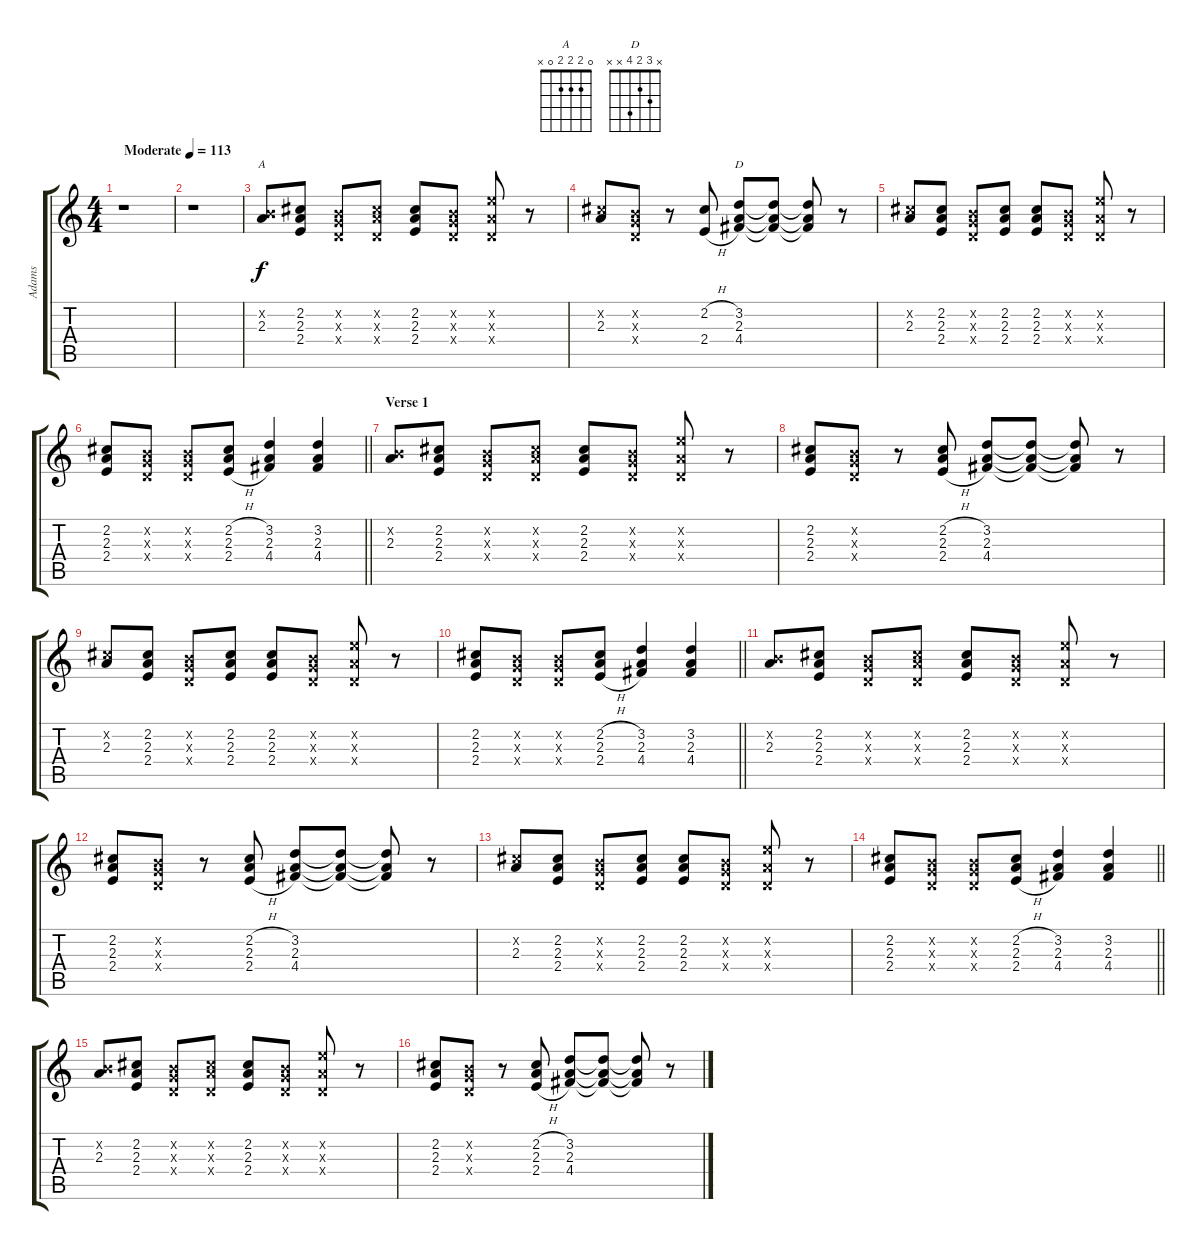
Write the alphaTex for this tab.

\track ("Adams" "Adams") {instrument overdrivenguitar}
\staff {score tabs}
\tuning (E4 B3 G3 D3 A2 E2) {hide}
\chord ("A" 0 2 2 2 0 x)
\chord ("D" x 3 2 4 x x)
\ts (4 4)
\tempo (113 "Moderate")
\clef g2
\ks c
r.1{dy f instrument overdrivenguitar} |
r.1 |
(0.2{x} 2.3).8{ch "A"} (2.2 2.3 2.4).8 (0.2{x} 0.3{x} 0.4{x}).8 (2.2{x} 2.3{x} 0.4{x}).8 (2.2 2.3 2.4).8 (0.2{x} 0.3{x} 0.4{x}).8 (5.2{x} 2.3{x} 0.4{x}).8 r.8 |
(2.2{x} 2.3).8 (0.2{x} 0.3{x} 0.4{x}).8 r.8 (2.2{h} 2.4{h}).8 (3.2 2.3 4.4).8{ch "D"} (3.2{t} 2.3{t} 4.4{t}).8 (3.2{t} 2.3{t} 4.4{t}).8 r.8 |
(2.2{x} 2.3).8 (2.2 2.3 2.4).8 (0.2{x} 0.3{x} 0.4{x}).8 (2.2 2.3 2.4).8 (2.2 2.3 2.4).8 (0.2{x} 0.3{x} 0.4{x}).8 (5.2{x} 2.3{x} 0.4{x}).8 r.8 |
\barLineRight lightlight
(2.2 2.3 2.4).8 (0.2{x} 0.3{x} 0.4{x}).8 (0.2{x} 0.3{x} 0.4{x}).8 (2.2{h} 2.3 2.4{h}).8 (3.2 2.3 4.4).4 (3.2 2.3 4.4).4 |
\section ("" "Verse 1")
(0.2{x} 2.3).8 (2.2 2.3 2.4).8 (0.2{x} 0.3{x} 0.4{x}).8 (2.2{x} 2.3{x} 0.4{x}).8 (2.2 2.3 2.4).8 (0.2{x} 0.3{x} 0.4{x}).8 (5.2{x} 2.3{x} 0.4{x}).8 r.8 |
(2.2 2.3 2.4).8 (0.2{x} 0.3{x} 0.4{x}).8 r.8 (2.2{h} 2.3 2.4{h}).8 (3.2 2.3 4.4).8 (3.2{t} 2.3{t} 4.4{t}).8 (3.2{t} 2.3{t} 4.4{t}).8 r.8 |
(2.2{x} 2.3).8 (2.2 2.3 2.4).8 (0.2{x} 0.3{x} 0.4{x}).8 (2.2 2.3 2.4).8 (2.2 2.3 2.4).8 (0.2{x} 0.3{x} 0.4{x}).8 (5.2{x} 2.3{x} 0.4{x}).8 r.8 |
\barLineRight lightlight
(2.2 2.3 2.4).8 (0.2{x} 0.3{x} 0.4{x}).8 (0.2{x} 0.3{x} 0.4{x}).8 (2.2{h} 2.3 2.4{h}).8 (3.2 2.3 4.4).4 (3.2 2.3 4.4).4 |
(0.2{x} 2.3).8 (2.2 2.3 2.4).8 (0.2{x} 0.3{x} 0.4{x}).8 (2.2{x} 2.3{x} 0.4{x}).8 (2.2 2.3 2.4).8 (0.2{x} 0.3{x} 0.4{x}).8 (5.2{x} 2.3{x} 0.4{x}).8 r.8 |
(2.2 2.3 2.4).8 (0.2{x} 0.3{x} 0.4{x}).8 r.8 (2.2{h} 2.3 2.4{h}).8 (3.2 2.3 4.4).8 (3.2{t} 2.3{t} 4.4{t}).8 (3.2{t} 2.3{t} 4.4{t}).8 r.8 |
(2.2{x} 2.3).8 (2.2 2.3 2.4).8 (0.2{x} 0.3{x} 0.4{x}).8 (2.2 2.3 2.4).8 (2.2 2.3 2.4).8 (0.2{x} 0.3{x} 0.4{x}).8 (5.2{x} 2.3{x} 0.4{x}).8 r.8 |
\barLineRight lightlight
(2.2 2.3 2.4).8 (0.2{x} 0.3{x} 0.4{x}).8 (0.2{x} 0.3{x} 0.4{x}).8 (2.2{h} 2.3 2.4{h}).8 (3.2 2.3 4.4).4 (3.2 2.3 4.4).4 |
(0.2{x} 2.3).8 (2.2 2.3 2.4).8 (0.2{x} 0.3{x} 0.4{x}).8 (2.2{x} 2.3{x} 0.4{x}).8 (2.2 2.3 2.4).8 (0.2{x} 0.3{x} 0.4{x}).8 (5.2{x} 2.3{x} 0.4{x}).8 r.8 |
(2.2 2.3 2.4).8 (0.2{x} 0.3{x} 0.4{x}).8 r.8 (2.2{h} 2.3 2.4{h}).8 (3.2 2.3 4.4).8 (3.2{t} 2.3{t} 4.4{t}).8 (3.2{t} 2.3{t} 4.4{t}).8 r.8
